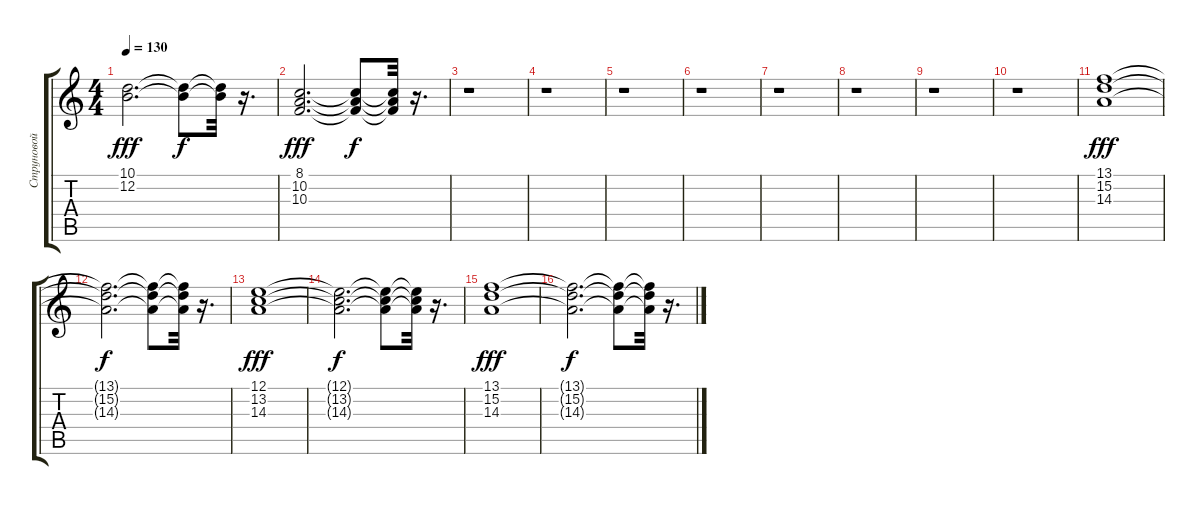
\track ("Струновой оркестр 3" "Струновой ") {instrument stringensemble1}
\staff {score tabs}
\tuning (E4 B3 G3 D3 A2 E2) {hide}
\ts (4 4)
\tempo 130
\clef g2
\ks c
(10.1 12.2).2{d dy fff} (10.1{t} 12.2{t}).8{dy f} (10.1{t} 12.2{t}).32 r.16{d} |
(8.1 10.2 10.3).2{d dy fff} (8.1{t} 10.2{t} 10.3{t}).8{dy f} (8.1{t} 10.2{t} 10.3{t}).32 r.16{d} |
r.1 |
r.1 |
r.1 |
r.1 |
r.1 |
r.1 |
r.1 |
r.1 |
(13.1 15.2 14.3).1{dy fff} |
(13.1{t} 15.2{t} 14.3{t}).2{d dy f} (13.1{t} 15.2{t} 14.3{t}).8 (13.1{t} 15.2{t} 14.3{t}).32 r.16{d} |
(12.1 13.2 14.3).1{dy fff} |
(12.1{t} 13.2{t} 14.3{t}).2{d dy f} (12.1{t} 13.2{t} 14.3{t}).8 (12.1{t} 13.2{t} 14.3{t}).32 r.16{d} |
(13.1 15.2 14.3).1{dy fff} |
(13.1{t} 15.2{t} 14.3{t}).2{d dy f} (13.1{t} 15.2{t} 14.3{t}).8 (13.1{t} 15.2{t} 14.3{t}).32 r.16{d}
